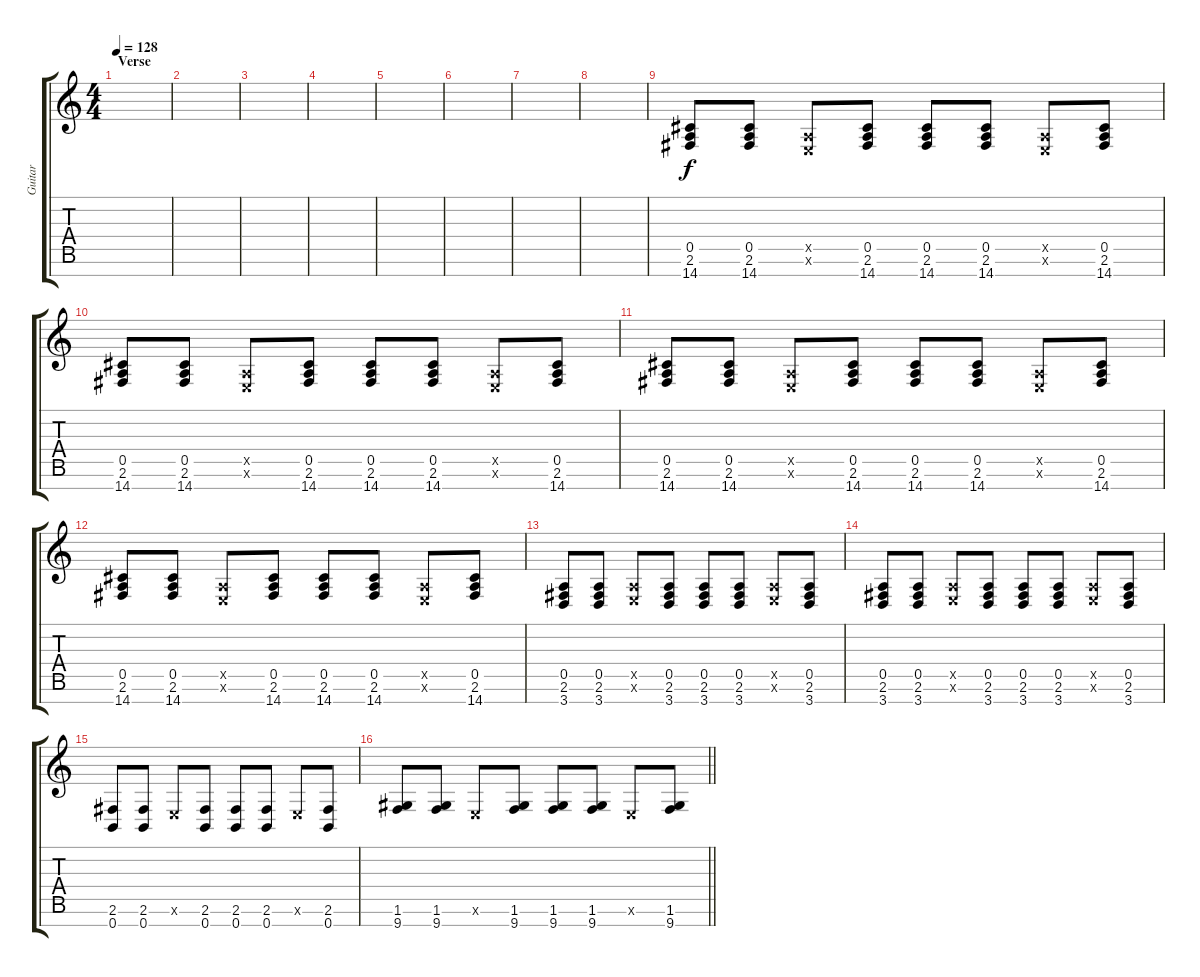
\track ("Guitar" "Guitar") {instrument acousticguitarsteel}
\staff {score tabs}
\tuning (E4 B3 G3 D3 A2 E2 B1) {hide}
\ts (4 4)
\section ("" "Verse")
\tempo 128
\clef g2
\ks c
|
|
|
|
|
|
|
|
(0.5 2.6 14.7).8{volume 8} (0.5 2.6 14.7).8 (0.5{x} 0.6{x}).8 (0.5 2.6 14.7).8 (0.5 2.6 14.7).8 (0.5 2.6 14.7).8 (0.5{x} 0.6{x}).8 (0.5 2.6 14.7).8 |
(0.5 2.6 14.7).8 (0.5 2.6 14.7).8 (0.5{x} 0.6{x}).8 (0.5 2.6 14.7).8 (0.5 2.6 14.7).8 (0.5 2.6 14.7).8 (0.5{x} 0.6{x}).8 (0.5 2.6 14.7).8 |
(0.5 2.6 14.7).8 (0.5 2.6 14.7).8 (0.5{x} 0.6{x}).8 (0.5 2.6 14.7).8 (0.5 2.6 14.7).8 (0.5 2.6 14.7).8 (0.5{x} 0.6{x}).8 (0.5 2.6 14.7).8 |
(0.5 2.6 14.7).8 (0.5 2.6 14.7).8 (0.5{x} 0.6{x}).8 (0.5 2.6 14.7).8 (0.5 2.6 14.7).8 (0.5 2.6 14.7).8 (0.5{x} 0.6{x}).8 (0.5 2.6 14.7).8 |
(0.5 2.6 3.7).8 (0.5 2.6 3.7).8 (0.5{x} 0.6{x}).8 (0.5 2.6 3.7).8 (0.5 2.6 3.7).8 (0.5 2.6 3.7).8 (0.5{x} 0.6{x}).8 (0.5 2.6 3.7).8 |
(0.5 2.6 3.7).8 (0.5 2.6 3.7).8 (0.5{x} 0.6{x}).8 (0.5 2.6 3.7).8 (0.5 2.6 3.7).8 (0.5 2.6 3.7).8 (0.5{x} 0.6{x}).8 (0.5 2.6 3.7).8 |
(2.6 0.7).8 (2.6 0.7).8 0.6{x}.8 (2.6 0.7).8 (2.6 0.7).8 (2.6 0.7).8 0.6{x}.8 (2.6 0.7).8 |
\barLineRight lightlight
(1.6 9.7).8 (1.6 9.7).8 0.6{x}.8 (1.6 9.7).8 (1.6 9.7).8 (1.6 9.7).8 0.6{x}.8 (1.6 9.7).8
